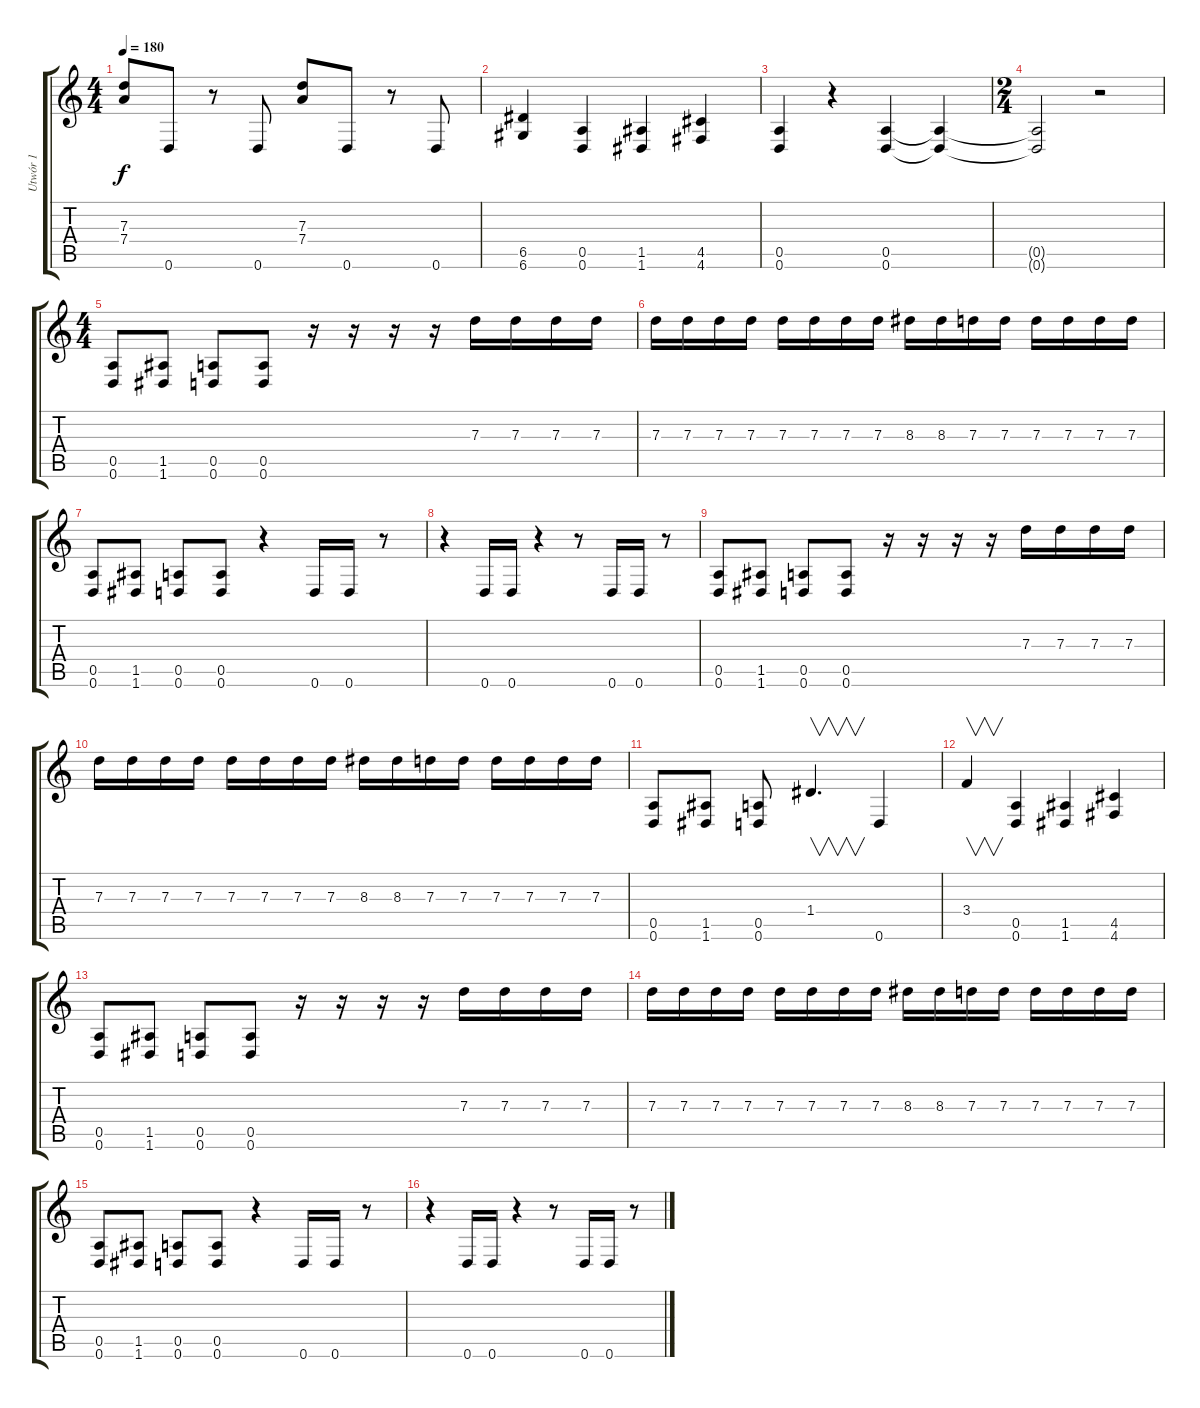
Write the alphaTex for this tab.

\track ("Utwór 1" "Utwór 1") {instrument distortionguitar}
\staff {score tabs}
\tuning (E4 B3 G3 D3 A2 D2) {hide}
\ts (4 4)
\tempo 180
\clef g2
\ks c
(7.3 7.4).8{dy f} 0.6.8 r.8 0.6.8 (7.3 7.4).8 0.6.8 r.8 0.6.8 |
(6.5 6.6).4 (0.5 0.6).4 (1.5 1.6).4 (4.5 4.6).4 |
(0.5 0.6).4 r.4 (0.5 0.6).4 (0.5{t} 0.6{t}).4 |
\ts (2 4)
(0.5{t} 0.6{t}).2 r.2 |
\ts (4 4)
(0.5 0.6).8 (1.5 1.6).8 (0.5 0.6).8 (0.5 0.6).8 r.16 r.16 r.16 r.16 7.3.16 7.3.16 7.3.16 7.3.16 |
7.3.16 7.3.16 7.3.16 7.3.16 7.3.16 7.3.16 7.3.16 7.3.16 8.3.16 8.3.16 7.3.16 7.3.16 7.3.16 7.3.16 7.3.16 7.3.16 |
(0.5 0.6).8 (1.5 1.6).8 (0.5 0.6).8 (0.5 0.6).8 r.4 0.6.16 0.6.16 r.8 |
r.4 0.6.16 0.6.16 r.4 r.8 0.6.16 0.6.16 r.8 |
(0.5 0.6).8 (1.5 1.6).8 (0.5 0.6).8 (0.5 0.6).8 r.16 r.16 r.16 r.16 7.3.16 7.3.16 7.3.16 7.3.16 |
7.3.16 7.3.16 7.3.16 7.3.16 7.3.16 7.3.16 7.3.16 7.3.16 8.3.16 8.3.16 7.3.16 7.3.16 7.3.16 7.3.16 7.3.16 7.3.16 |
(0.5 0.6).8 (1.5 1.6).8 (0.5 0.6).8 1.4.4{v d} 0.6.4 |
3.4.4{v} (0.5 0.6).4 (1.5 1.6).4 (4.5 4.6).4 |
(0.5 0.6).8 (1.5 1.6).8 (0.5 0.6).8 (0.5 0.6).8 r.16 r.16 r.16 r.16 7.3.16 7.3.16 7.3.16 7.3.16 |
7.3.16 7.3.16 7.3.16 7.3.16 7.3.16 7.3.16 7.3.16 7.3.16 8.3.16 8.3.16 7.3.16 7.3.16 7.3.16 7.3.16 7.3.16 7.3.16 |
(0.5 0.6).8 (1.5 1.6).8 (0.5 0.6).8 (0.5 0.6).8 r.4 0.6.16 0.6.16 r.8 |
r.4 0.6.16 0.6.16 r.4 r.8 0.6.16 0.6.16 r.8
